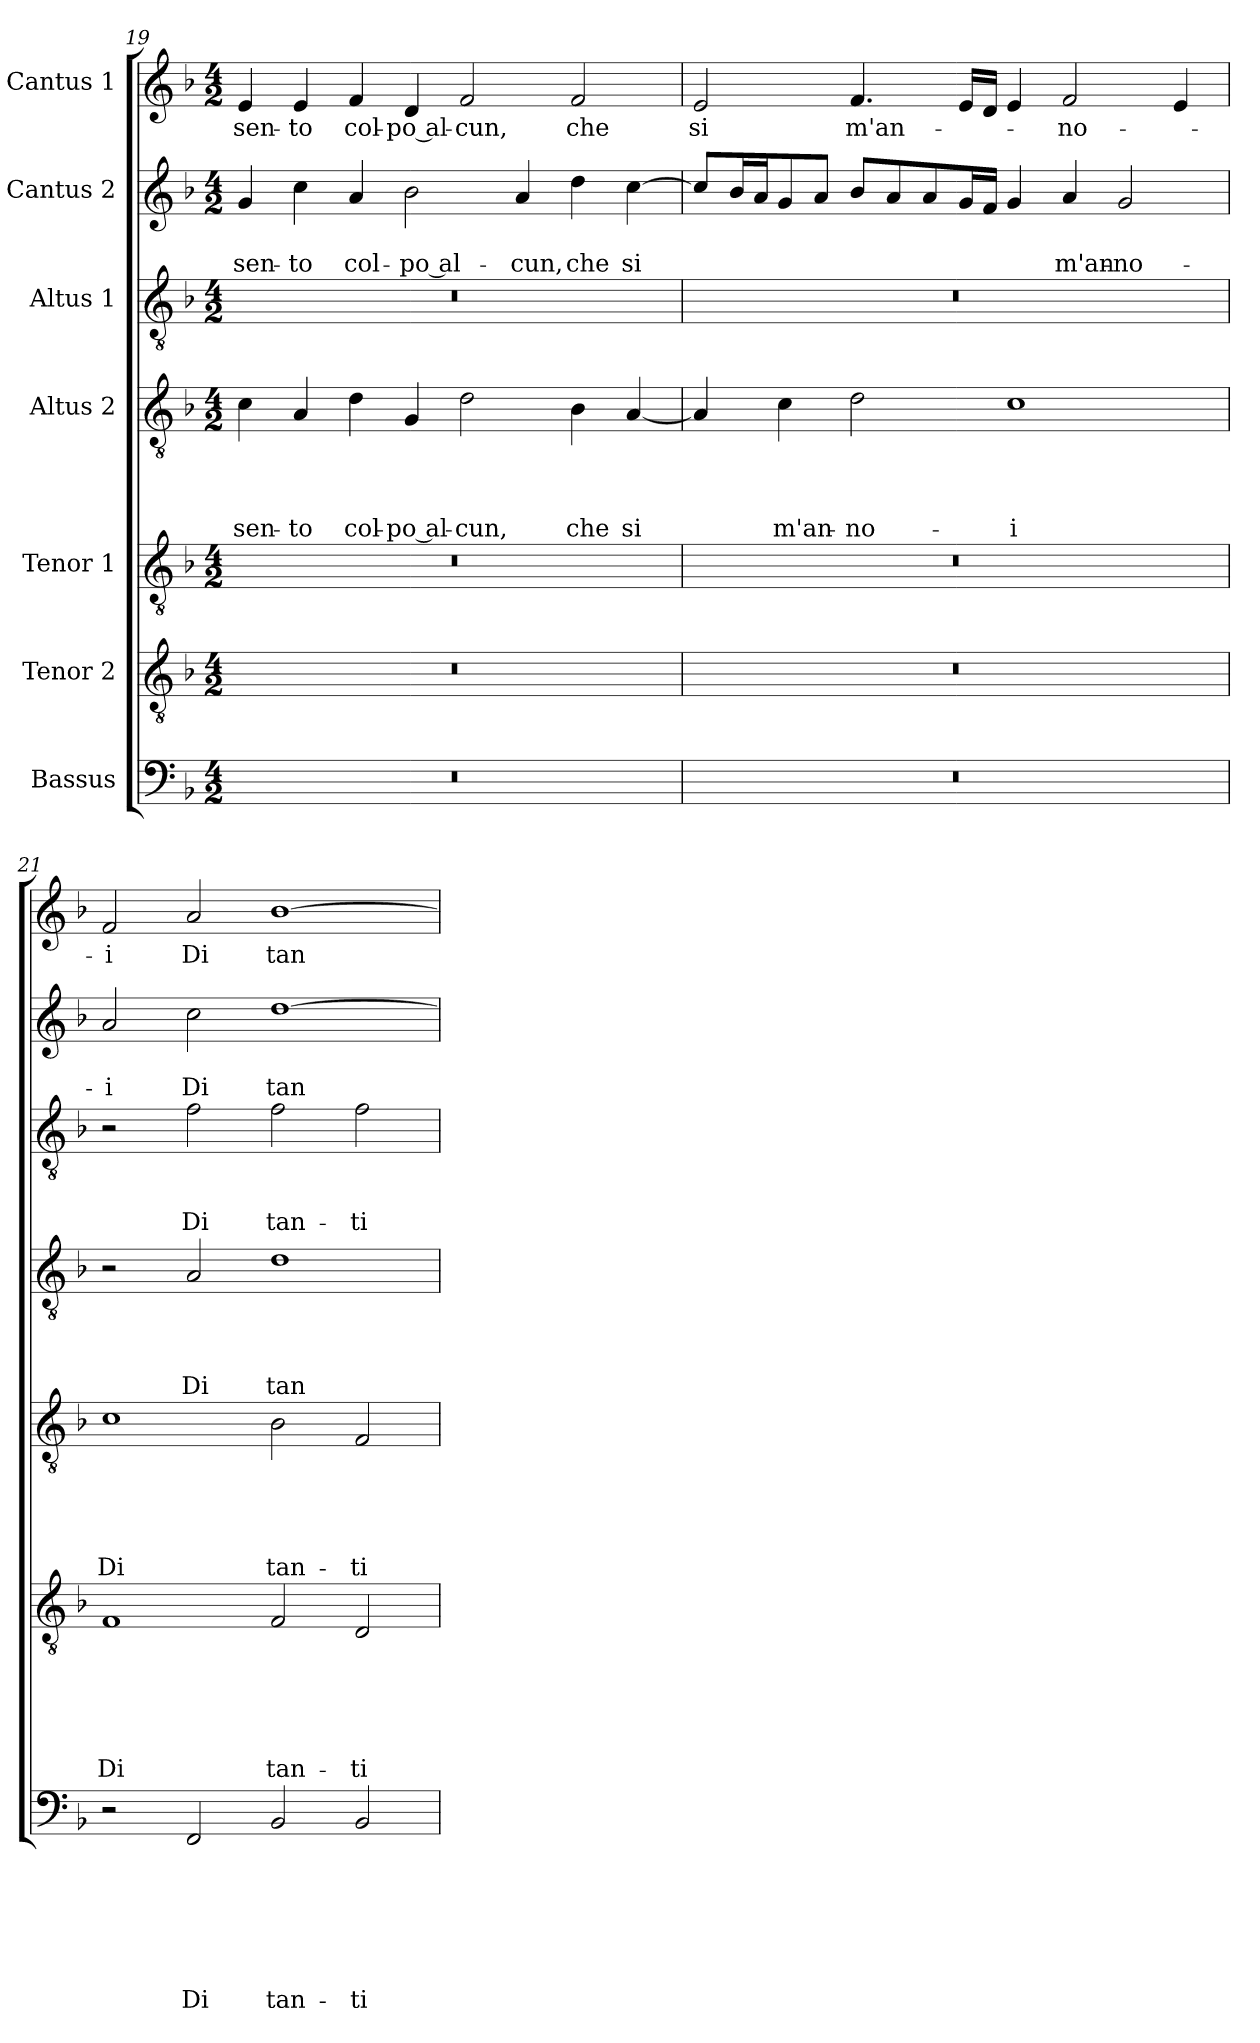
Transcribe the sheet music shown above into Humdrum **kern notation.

**kern	**text	**text	**text	**text	**text	**text	**text	**kern	**text	**text	**text	**text	**text	**text	**kern	**text	**text	**text	**text	**text	**kern	**text	**text	**text	**text	**kern	**text	**text	**text	**kern	**text	**text	**kern	**text
*part7	*part7	*part7	*part7	*part7	*part7	*part7	*part7	*part6	*part6	*part6	*part6	*part6	*part6	*part6	*part5	*part5	*part5	*part5	*part5	*part5	*part4	*part4	*part4	*part4	*part4	*part3	*part3	*part3	*part3	*part2	*part2	*part2	*part1	*part1
*staff7	*staff7	*staff7	*staff7	*staff7	*staff7	*staff7	*staff7	*staff6	*staff6	*staff6	*staff6	*staff6	*staff6	*staff6	*staff5	*staff5	*staff5	*staff5	*staff5	*staff5	*staff4	*staff4	*staff4	*staff4	*staff4	*staff3	*staff3	*staff3	*staff3	*staff2	*staff2	*staff2	*staff1	*staff1
*I"Bassus	*	*	*	*	*	*	*	*I"Tenor 2	*	*	*	*	*	*	*I"Tenor 1	*	*	*	*	*	*I"Altus 2	*	*	*	*	*I"Altus 1	*	*	*	*I"Cantus 2	*	*	*I"Cantus 1	*
*clefF4	*	*	*	*	*	*	*	*clefGv2	*	*	*	*	*	*	*clefGv2	*	*	*	*	*	*clefGv2	*	*	*	*	*clefGv2	*	*	*	*clefG2	*	*	*clefG2	*
*k[b-]	*	*	*	*	*	*	*	*k[b-]	*	*	*	*	*	*	*k[b-]	*	*	*	*	*	*k[b-]	*	*	*	*	*k[b-]	*	*	*	*k[b-]	*	*	*k[b-]	*
*d:	*	*	*	*	*	*	*	*d:	*	*	*	*	*	*	*d:	*	*	*	*	*	*d:	*	*	*	*	*d:	*	*	*	*d:	*	*	*d:	*
*M4/2	*	*	*	*	*	*	*	*M4/2	*	*	*	*	*	*	*M4/2	*	*	*	*	*	*M4/2	*	*	*	*	*M4/2	*	*	*	*M4/2	*	*	*M4/2	*
=19	=19	=19	=19	=19	=19	=19	=19	=19	=19	=19	=19	=19	=19	=19	=19	=19	=19	=19	=19	=19	=19	=19	=19	=19	=19	=19	=19	=19	=19	=19	=19	=19	=19	=19
!	!	!	!	!	!	!	!	!	!	!	!	!	!	!	!	!	!	!	!	!	!	!	!	!	!LO:LY:b	!	!	!	!	!	!	!LO:LY:b	!	!LO:LY:b
0r	.	.	.	.	.	.	.	0r	.	.	.	.	.	.	0r	.	.	.	.	.	4c\	.	.	.	sen-	0r	.	.	.	4g/	.	sen-	4e/	sen-
!	!	!	!	!	!	!	!	!	!	!	!	!	!	!	!	!	!	!	!	!	!	!	!	!	!LO:LY:b	!	!	!	!	!	!	!LO:LY:b	!	!LO:LY:b
.	.	.	.	.	.	.	.	.	.	.	.	.	.	.	.	.	.	.	.	.	4A/	.	.	.	-to	.	.	.	.	4cc\	.	-to	4e/	-to
!	!	!	!	!	!	!	!	!	!	!	!	!	!	!	!	!	!	!	!	!	!	!	!	!	!LO:LY:b	!	!	!	!	!	!	!LO:LY:b	!	!LO:LY:b
.	.	.	.	.	.	.	.	.	.	.	.	.	.	.	.	.	.	.	.	.	4d\	.	.	.	col-	.	.	.	.	4a/	.	col-	4f/	col-
!	!	!	!	!	!	!	!	!	!	!	!	!	!	!	!	!	!	!	!	!	!	!	!	!	!LO:LY:b	!	!	!	!	!	!	!LO:LY:b	!	!LO:LY:b
.	.	.	.	.	.	.	.	.	.	.	.	.	.	.	.	.	.	.	.	.	4G/	.	.	.	-po al-	.	.	.	.	2b-\	.	-po al-	4d/	-po al-
!	!	!	!	!	!	!	!	!	!	!	!	!	!	!	!	!	!	!	!	!	!	!	!	!	!LO:LY:b	!	!	!	!	!	!	!	!	!LO:LY:b
.	.	.	.	.	.	.	.	.	.	.	.	.	.	.	.	.	.	.	.	.	2d\	.	.	.	-cun,	.	.	.	.	.	.	.	2f/	-cun,
!	!	!	!	!	!	!	!	!	!	!	!	!	!	!	!	!	!	!	!	!	!	!	!	!	!	!	!	!	!	!	!	!LO:LY:b	!	!
.	.	.	.	.	.	.	.	.	.	.	.	.	.	.	.	.	.	.	.	.	.	.	.	.	.	.	.	.	.	4a/	.	-cun,	.	.
!	!	!	!	!	!	!	!	!	!	!	!	!	!	!	!	!	!	!	!	!	!	!	!	!	!LO:LY:b	!	!	!	!	!	!	!LO:LY:b	!	!LO:LY:b
.	.	.	.	.	.	.	.	.	.	.	.	.	.	.	.	.	.	.	.	.	4B-\	.	.	.	che	.	.	.	.	4dd\	.	che	2f/	che
!	!	!	!	!	!	!	!	!	!	!	!	!	!	!	!	!	!	!	!	!	!	!	!	!	!LO:LY:b	!	!	!	!	!	!	!LO:LY:b	!	!
.	.	.	.	.	.	.	.	.	.	.	.	.	.	.	.	.	.	.	.	.	[4A/	.	.	.	si	.	.	.	.	[4cc\	.	si	.	.
=20	=20	=20	=20	=20	=20	=20	=20	=20	=20	=20	=20	=20	=20	=20	=20	=20	=20	=20	=20	=20	=20	=20	=20	=20	=20	=20	=20	=20	=20	=20	=20	=20	=20	=20
!	!	!	!	!	!	!	!	!	!	!	!	!	!	!	!	!	!	!	!	!	!	!	!	!	!	!	!	!	!	!	!	!	!	!LO:LY:b
0r	.	.	.	.	.	.	.	0r	.	.	.	.	.	.	0r	.	.	.	.	.	4A/]	.	.	.	.	0r	.	.	.	8cc/L]	.	.	2e/	si
.	.	.	.	.	.	.	.	.	.	.	.	.	.	.	.	.	.	.	.	.	.	.	.	.	.	.	.	.	.	16b-/L	.	.	.	.
.	.	.	.	.	.	.	.	.	.	.	.	.	.	.	.	.	.	.	.	.	.	.	.	.	.	.	.	.	.	16a/J	.	.	.	.
!	!	!	!	!	!	!	!	!	!	!	!	!	!	!	!	!	!	!	!	!	!	!	!	!	!LO:LY:b	!	!	!	!	!	!	!	!	!
.	.	.	.	.	.	.	.	.	.	.	.	.	.	.	.	.	.	.	.	.	4c\	.	.	.	m'an-	.	.	.	.	8g/	.	.	.	.
.	.	.	.	.	.	.	.	.	.	.	.	.	.	.	.	.	.	.	.	.	.	.	.	.	.	.	.	.	.	8a/J	.	.	.	.
!	!	!	!	!	!	!	!	!	!	!	!	!	!	!	!	!	!	!	!	!	!	!	!	!	!LO:LY:b	!	!	!	!	!	!	!	!	!LO:LY:b
.	.	.	.	.	.	.	.	.	.	.	.	.	.	.	.	.	.	.	.	.	2d\	.	.	.	-no-	.	.	.	.	8b-/L	.	.	4.f/	m'an-
.	.	.	.	.	.	.	.	.	.	.	.	.	.	.	.	.	.	.	.	.	.	.	.	.	.	.	.	.	.	8a/	.	.	.	.
.	.	.	.	.	.	.	.	.	.	.	.	.	.	.	.	.	.	.	.	.	.	.	.	.	.	.	.	.	.	8a/	.	.	.	.
.	.	.	.	.	.	.	.	.	.	.	.	.	.	.	.	.	.	.	.	.	.	.	.	.	.	.	.	.	.	16g/L	.	.	16e/LL	.
.	.	.	.	.	.	.	.	.	.	.	.	.	.	.	.	.	.	.	.	.	.	.	.	.	.	.	.	.	.	16f/JJ	.	.	16d/JJ	.
!	!	!	!	!	!	!	!	!	!	!	!	!	!	!	!	!	!	!	!	!	!	!	!	!	!LO:LY:b	!	!	!	!	!	!	!	!	!
.	.	.	.	.	.	.	.	.	.	.	.	.	.	.	.	.	.	.	.	.	1c	.	.	.	-i	.	.	.	.	4g/	.	.	4e/	.
!	!	!	!	!	!	!	!	!	!	!	!	!	!	!	!	!	!	!	!	!	!	!	!	!	!	!	!	!	!	!	!	!LO:LY:b	!	!LO:LY:b
.	.	.	.	.	.	.	.	.	.	.	.	.	.	.	.	.	.	.	.	.	.	.	.	.	.	.	.	.	.	4a/	.	m'an-	2f/	-no-
!	!	!	!	!	!	!	!	!	!	!	!	!	!	!	!	!	!	!	!	!	!	!	!	!	!	!	!	!	!	!	!	!LO:LY:b	!	!
.	.	.	.	.	.	.	.	.	.	.	.	.	.	.	.	.	.	.	.	.	.	.	.	.	.	.	.	.	.	2g/	.	-no-	.	.
.	.	.	.	.	.	.	.	.	.	.	.	.	.	.	.	.	.	.	.	.	.	.	.	.	.	.	.	.	.	.	.	.	4e/	.
!!LO:LB:g=z
=21	=21	=21	=21	=21	=21	=21	=21	=21	=21	=21	=21	=21	=21	=21	=21	=21	=21	=21	=21	=21	=21	=21	=21	=21	=21	=21	=21	=21	=21	=21	=21	=21	=21	=21
!	!	!	!	!	!	!	!	!	!	!	!	!	!	!LO:LY:b	!	!	!	!	!	!LO:LY:b	!	!	!	!	!	!	!	!	!	!	!	!LO:LY:b	!	!LO:LY:b
2r	.	.	.	.	.	.	.	1F	.	.	.	.	.	Di	1c	.	.	.	.	Di	2r	.	.	.	.	2r	.	.	.	2a/	.	-i	2f/	-i
!	!	!	!	!	!	!	!LO:LY:b	!	!	!	!	!	!	!	!	!	!	!	!	!	!	!	!	!	!LO:LY:b	!	!	!	!LO:LY:b	!	!	!LO:LY:b	!	!LO:LY:b
2FF/	.	.	.	.	.	.	Di	.	.	.	.	.	.	.	.	.	.	.	.	.	2A/	.	.	.	Di	2f\	.	.	Di	2cc\	.	Di	2a/	Di
!	!	!	!	!	!	!	!LO:LY:b	!	!	!	!	!	!	!LO:LY:b	!	!	!	!	!	!LO:LY:b	!	!	!	!	!LO:LY:b	!	!	!	!LO:LY:b	!	!	!LO:LY:b	!	!LO:LY:b
2BB-/	.	.	.	.	.	.	tan-	2F/	.	.	.	.	.	tan-	2B-\	.	.	.	.	tan-	1d	.	.	.	tan-	2f\	.	.	tan-	[1dd	.	tan-	[1b-	tan-
!	!	!	!	!	!	!	!LO:LY:b	!	!	!	!	!	!	!LO:LY:b	!	!	!	!	!	!LO:LY:b	!	!	!	!	!	!	!	!	!LO:LY:b	!	!	!	!	!
2BB-/	.	.	.	.	.	.	-ti	2D/	.	.	.	.	.	-ti	2F/	.	.	.	.	-ti	.	.	.	.	.	2f\	.	.	-ti	.	.	.	.	.
=	=	=	=	=	=	=	=	=	=	=	=	=	=	=	=	=	=	=	=	=	=	=	=	=	=	=	=	=	=	=	=	=	=	=
*-	*-	*-	*-	*-	*-	*-	*-	*-	*-	*-	*-	*-	*-	*-	*-	*-	*-	*-	*-	*-	*-	*-	*-	*-	*-	*-	*-	*-	*-	*-	*-	*-	*-	*-
